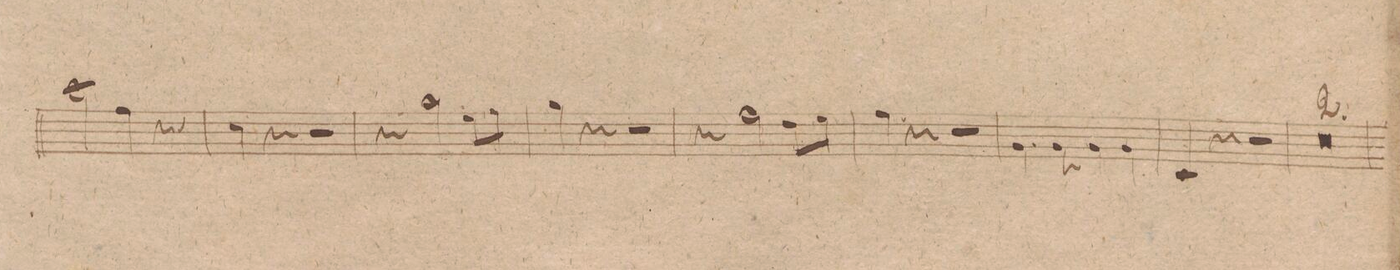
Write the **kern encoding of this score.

**kern	**dynam
*I"Fagotto. 2do	*
*clefF4	*
*k[f#c#g#]	*
*met(c)	*
*M4/4	*
2c#\	.
4A\	.
4r	.
=163	=163
4E\	.
4r	.
2r	.
=164	=164
4r	.
2B\	.
8G#\L	.
8A\J	.
=165	=165
4B\	.
4r	.
2r	.
=166	=166
4r	.
2A\	.
8F#\L	.
8G#\J	.
=167	=167
4A\	.
4r	.
2r	.
=168	=168
4.BB\	.
8BB\	.
4BB\	.
4BB\	.
=169	=169
4EE/	.
4r	.
2r	.
=170	=170
0r	.
=171	=171
=172	=172
*-	*-
